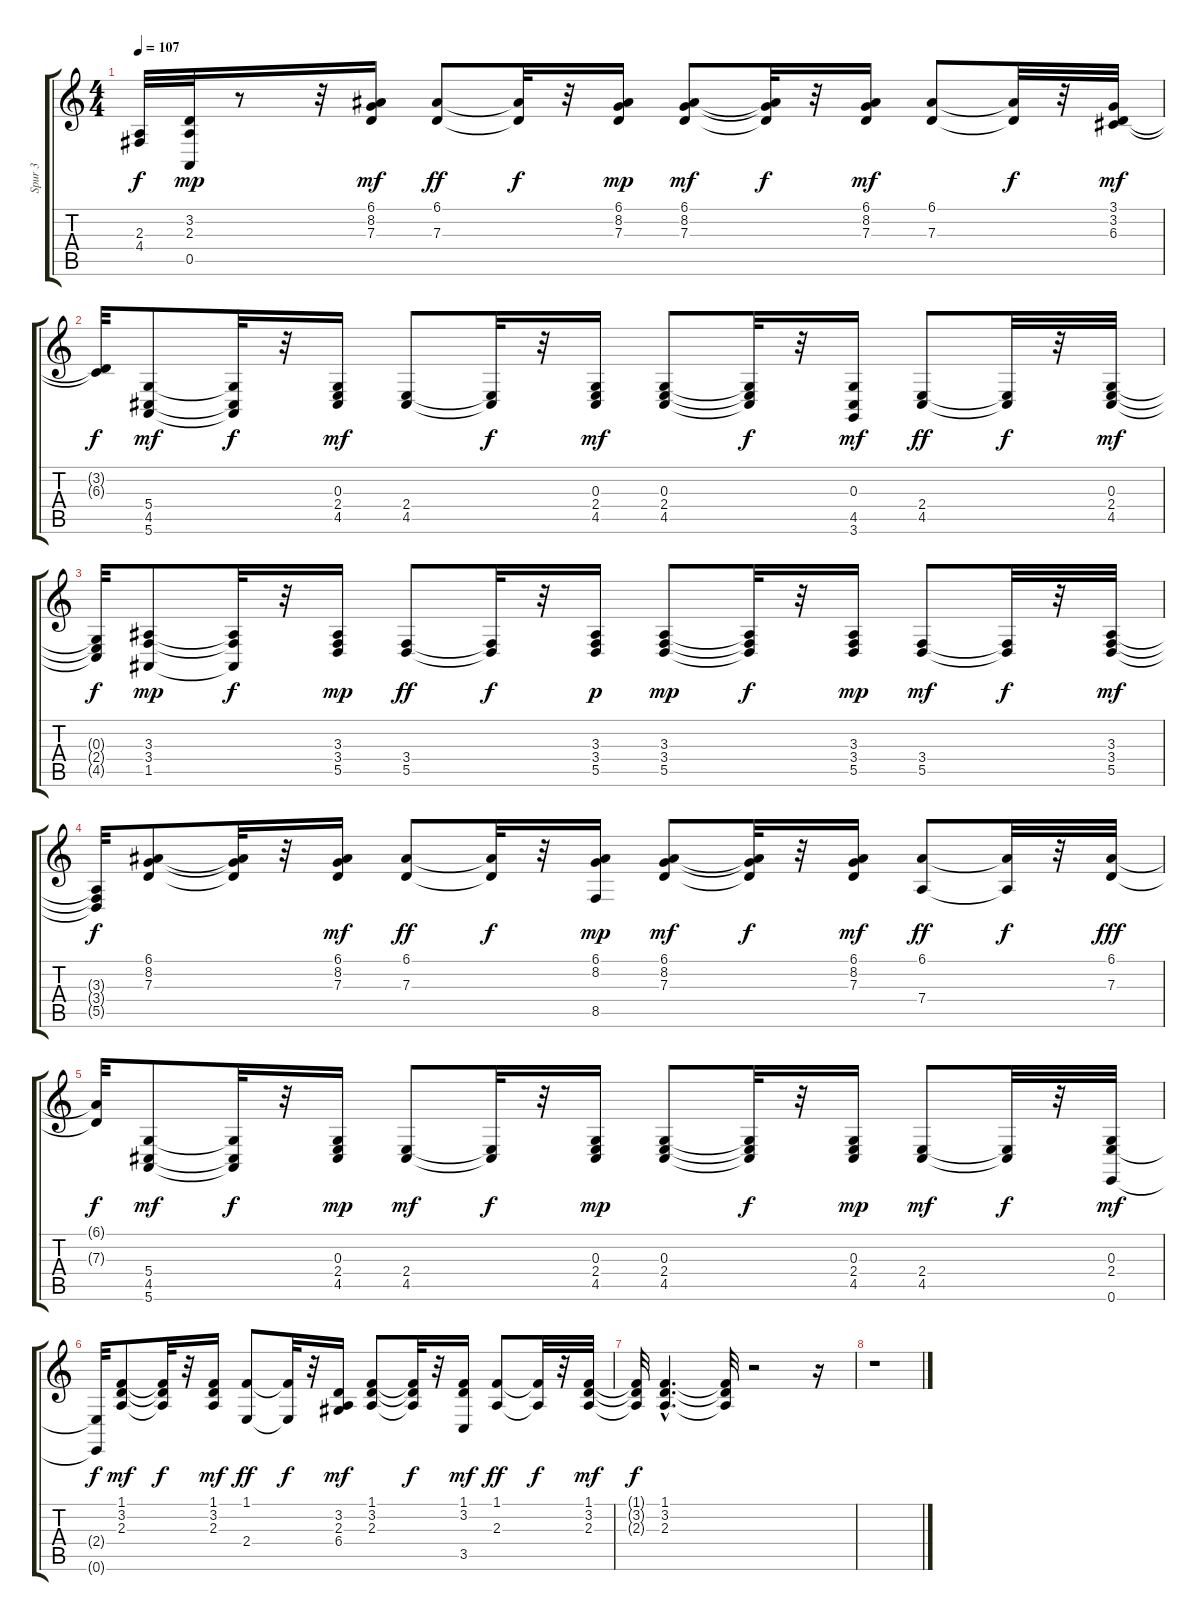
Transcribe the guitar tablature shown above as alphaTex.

\track ("Spur 3" "Spur 3") {instrument acousticgrandpiano}
\staff {score tabs}
\tuning (E4 B3 G3 D3 A2 E2) {hide}
\ts (4 4)
\tempo 107
\clef g2
\ks c
(2.3{t} 4.4{t}).32{dy f} (3.2 2.3 0.5).32{dy mp} r.8 r.32 (6.1 8.2 7.3).16{dy mf} (6.1 7.3).8{dy ff} (6.1{t} 7.3{t}).32{dy f} r.32 (6.1 8.2 7.3).16{dy mp} (6.1 8.2 7.3).8{dy mf} (6.1{t} 8.2{t} 7.3{t}).32{dy f} r.32 (6.1 8.2 7.3).16{dy mf} (6.1 7.3).8 (6.1{t} 7.3{t}).32{dy f} r.32 (3.1 3.2 6.3).32{dy mf} |
(3.2{t} 6.3{t}).32{dy f} (5.4 4.5 5.6).8{dy mf} (5.4{t} 4.5{t} 5.6{t}).32{dy f} r.32 (0.3 2.4 4.5).16{dy mf} (2.4 4.5).8 (2.4{t} 4.5{t}).32{dy f} r.32 (0.3 2.4 4.5).16{dy mf} (0.3 2.4 4.5).8 (0.3{t} 2.4{t} 4.5{t}).32{dy f} r.32 (0.3 4.5 3.6).16{dy mf} (2.4 4.5).8{dy ff} (2.4{t} 4.5{t}).32{dy f} r.32 (0.3 2.4 4.5).32{dy mf} |
(0.3{t} 2.4{t} 4.5{t}).32{dy f} (3.3 3.4 1.5).8{dy mp} (3.3{t} 3.4{t} 1.5{t}).32{dy f} r.32 (3.3 3.4 5.5).16{dy mp} (3.4 5.5).8{dy ff} (3.4{t} 5.5{t}).32{dy f} r.32 (3.3 3.4 5.5).16{dy p} (3.3 3.4 5.5).8{dy mp} (3.3{t} 3.4{t} 5.5{t}).32{dy f} r.32 (3.3 3.4 5.5).16{dy mp} (3.4 5.5).8{dy mf} (3.4{t} 5.5{t}).32{dy f} r.32 (3.3 3.4 5.5).32{dy mf} |
(3.3{t} 3.4{t} 5.5{t}).32{dy f} (6.1 8.2 7.3).8 (6.1{t} 8.2{t} 7.3{t}).32 r.32 (6.1 8.2 7.3).16{dy mf} (6.1 7.3).8{dy ff} (6.1{t} 7.3{t}).32{dy f} r.32 (6.1 8.2 8.5).16{dy mp} (6.1 8.2 7.3).8{dy mf} (6.1{t} 8.2{t} 7.3{t}).32{dy f} r.32 (6.1 8.2 7.3).16{dy mf} (6.1 7.4).8{dy ff} (6.1{t} 7.4{t}).32{dy f} r.32 (6.1 7.3).32{dy fff} |
(6.1{t} 7.3{t}).32{dy f} (5.4 4.5 5.6).8{dy mf} (5.4{t} 4.5{t} 5.6{t}).32{dy f} r.32 (0.3 2.4 4.5).16{dy mp} (2.4 4.5).8{dy mf} (2.4{t} 4.5{t}).32{dy f} r.32 (0.3 2.4 4.5).16{dy mp} (0.3 2.4 4.5).8 (0.3{t} 2.4{t} 4.5{t}).32{dy f} r.32 (0.3 2.4 4.5).16{dy mp} (2.4 4.5).8{dy mf} (2.4{t} 4.5{t}).32{dy f} r.32 (0.3 2.4 0.6).32{dy mf} |
(2.4{t} 0.6{t}).32{dy f} (1.1 3.2 2.3).8{dy mf} (1.1{t} 3.2{t} 2.3{t}).32{dy f} r.32 (1.1 3.2 2.3).16{dy mf} (1.1 2.4).8{dy ff} (1.1{t} 2.4{t}).32{dy f} r.32 (3.2 2.3 6.4).16{dy mf} (1.1 3.2 2.3).8 (1.1{t} 3.2{t} 2.3{t}).32{dy f} r.32 (1.1 3.2 3.5).16{dy mf} (1.1 2.3).8{dy ff} (1.1{t} 2.3{t}).32{dy f} r.32 (1.1 3.2 2.3).32{dy mf} |
(1.1{t} 3.2{t} 2.3{t}).32{dy f} (1.1{hac} 3.2{hac} 2.3{hac}).4{d} (1.1{t} 3.2{t} 2.3{t}).32 r.2 r.16 |
r.1
